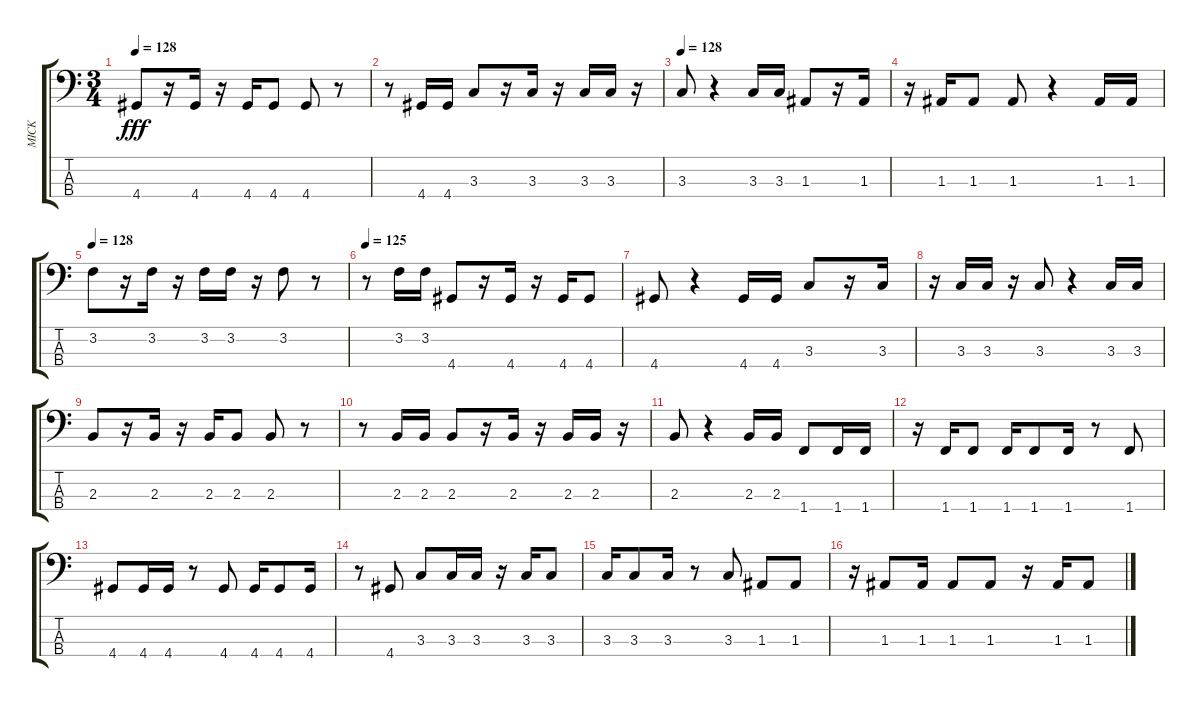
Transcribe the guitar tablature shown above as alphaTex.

\track ("MICK" "MICK") {instrument distortionguitar}
\staff {score tabs}
\tuning (G2 D2 A1 E1) {hide}
\ts (3 4)
\tempo 128
\clef f4
\ks c
4.4.8{dy fff} r.16 4.4.16 r.16 4.4.16 4.4.8 4.4.8 r.8 |
r.8 4.4.16 4.4.16 3.3.8 r.16 3.3.16 r.16 3.3.16 3.3.16 r.16 |
\tempo 128
3.3.8 r.4 3.3.16 3.3.16 1.3.8 r.16 1.3.16 |
r.16 1.3.16 1.3.8 1.3.8 r.4 1.3.16 1.3.16 |
\tempo 128
3.2.8 r.16 3.2.16 r.16 3.2.16 3.2.16 r.16 3.2.8 r.8 |
\tempo 125
r.8 3.2.16 3.2.16 4.4.8 r.16 4.4.16 r.16 4.4.16 4.4.8 |
4.4.8 r.4 4.4.16 4.4.16 3.3.8 r.16 3.3.16 |
r.16 3.3.16 3.3.16 r.16 3.3.8 r.4 3.3.16 3.3.16 |
2.3.8 r.16 2.3.16 r.16 2.3.16 2.3.8 2.3.8 r.8 |
r.8 2.3.16 2.3.16 2.3.8 r.16 2.3.16 r.16 2.3.16 2.3.16 r.16 |
2.3.8 r.4 2.3.16 2.3.16 1.4.8 1.4.16 1.4.16 |
r.16 1.4.16 1.4.8 1.4.16 1.4.8 1.4.16 r.8 1.4.8 |
4.4.8 4.4.16 4.4.16 r.8 4.4.8 4.4.16 4.4.8 4.4.16 |
r.8 4.4.8 3.3.8 3.3.16 3.3.16 r.16 3.3.16 3.3.8 |
3.3.16 3.3.8 3.3.16 r.8 3.3.8 1.3.8 1.3.8 |
r.16 1.3.8 1.3.16 1.3.8 1.3.8 r.16 1.3.16 1.3.8
